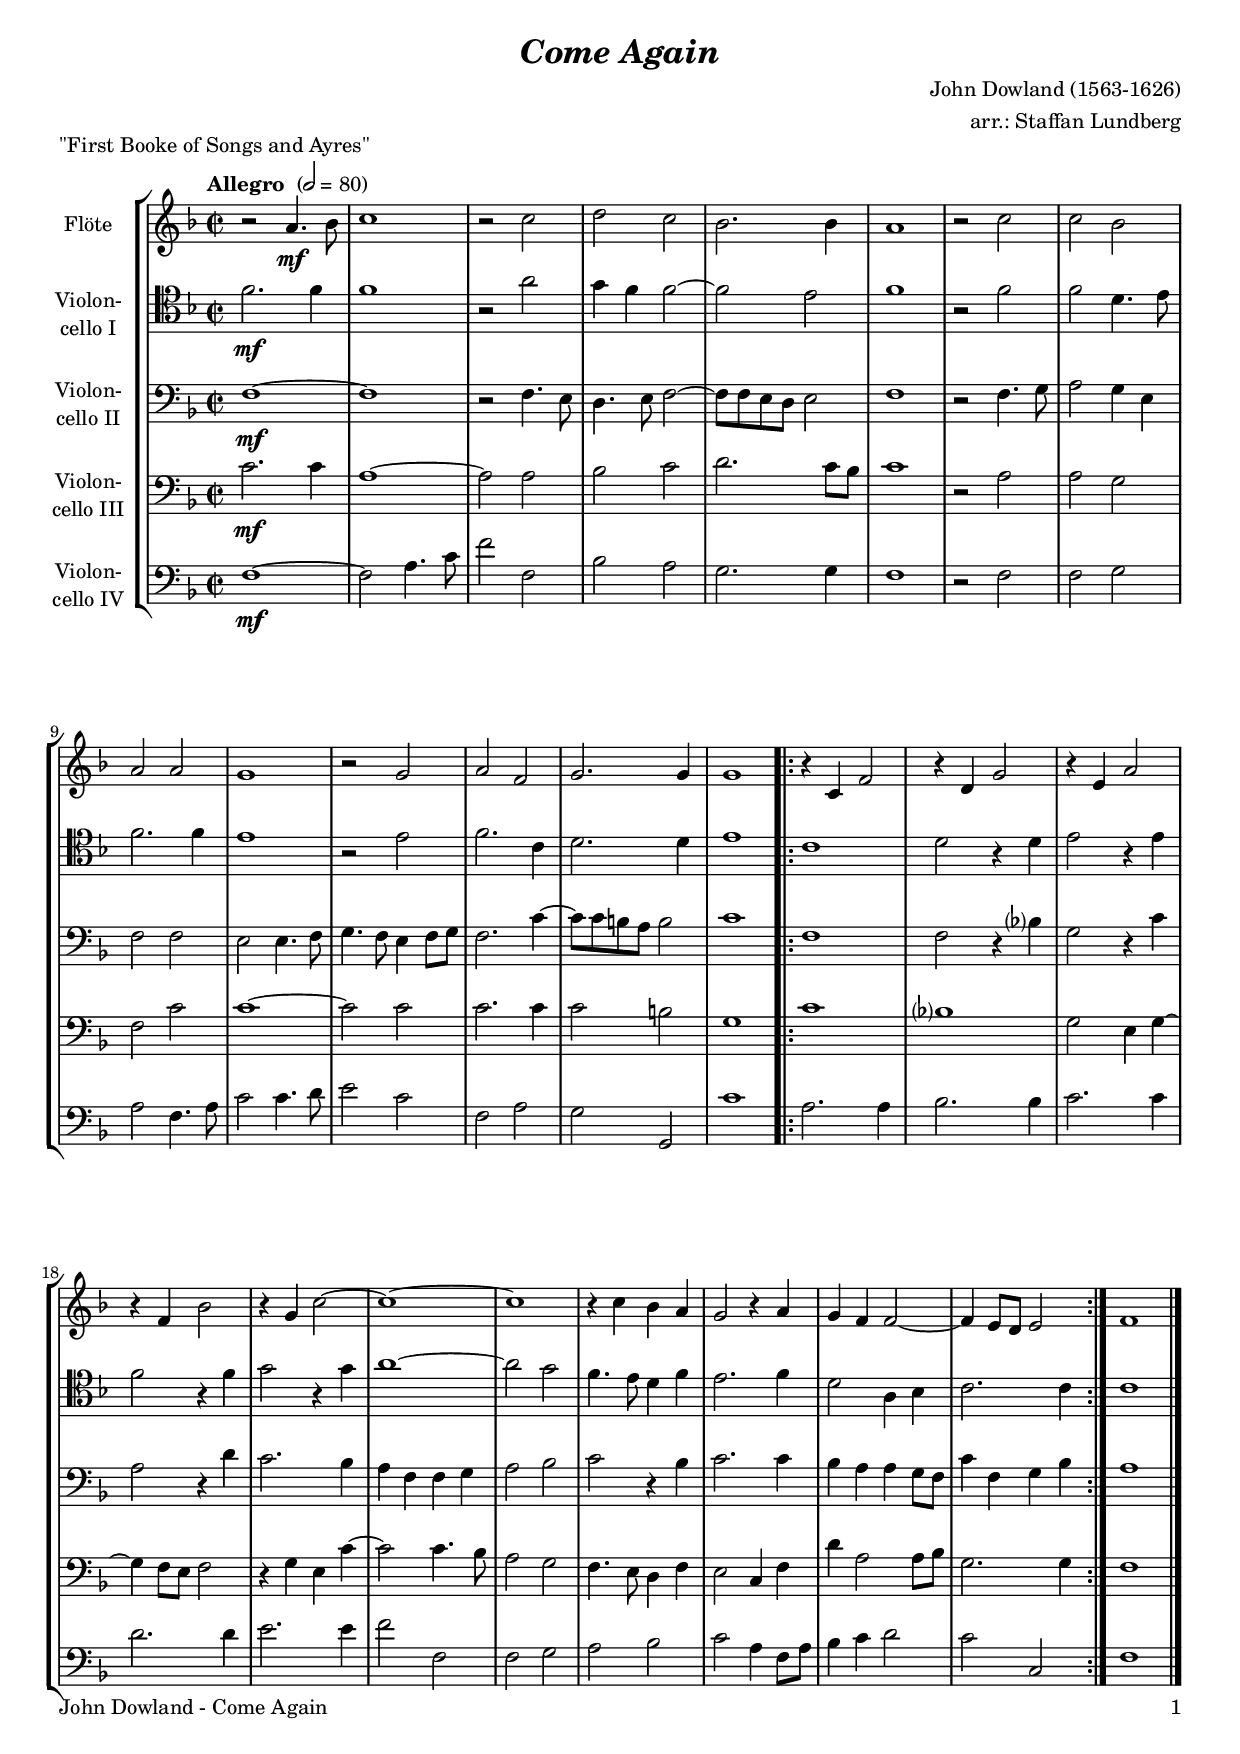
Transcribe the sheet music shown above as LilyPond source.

\version "2.18.2"
\include "deutsch.ly"
  
#(set-global-staff-size 18)

\header {
  title     = \markup \bold \italic "Come Again"
  composer  = "John Dowland (1563-1626)"
  arranger  = "arr.: Staffan Lundberg"
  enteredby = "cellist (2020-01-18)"
  piece     = "\"First Booke of Songs and Ayres\""
}

voiceconsts = {
  \key f \major
  \time 2/2
  \clef "bass"
%  \numericTimeSignature
  \compressFullBarRests
  % Set default beaming for all staves
% \set Timing.beamExceptions = #'()
% \set Timing.baseMoment     = #(ly:make-moment 1 4)
% \set Timing.beatStructure  = #'(1 1 1)
  \tempo "Allegro " 2=80
}

micl = "clarinet"
mifl = "flute"
miob = "oboe"
mifh = "french horn"
misx = "tenor sax"
mist = "string ensemble 1"
miba = "cello"

va = \relative c'' {
   \voiceconsts
   \clef "treble"

   r2 a4.\mf b8
   c1
   r2 c
   d c

   b2. b4
   a1
   r2 c
   c b
   a a

   g1
   r2 g
   a f
   g2. g4
   g1

   \repeat volta 2 {
     r4 c, f2
     r4 d g2
     r4 e a2
     r4 f b2

     r4 g c2~
     c1~
     c
     r4 c b a

     g2 r4 a
     g f f2~
     f4 e8 d
     e2 
   }
   f1 \bar "|."
}

vb = \relative c' {
   \voiceconsts
   \clef "tenor"
   
   f2.\mf f4
   f1
   r2 a
   g4 f f2~

   f e
   f1
   r2 f
   f d4. e8

   f2. f4
   e1
   r2 e
   f2. c4
   d2. d4

   e1
   \repeat volta 2 {
     c
     d2 r4 d
     e2 r4 e

     f2 r4 f
     g2 r4 g
     a1~
     a2 g

     f4. e8 d4 f
     e2. f4
     d2 a4 b
     c2. c4
   }
   c1 \bar "|."
}

vc = \relative c {
   \voiceconsts

   f1~\mf
   f
   r2 f4. e8
   d4. e8 f2~
   f8 f e d e2

   f1
   r2 f4. g8
   a2 g4 e
   f2 f

   e e4. f8
   g4. f8 e4 f8 g
   f2. c'4~
   c8 c h a h2

   c1
   \repeat volta 2 {
     f,
     f2 r4 b?
     g2 r4 c
     a2 r4 d

     c2. b4
     a f f g
     a2 b
     c r4 b

     c2. c4
     b a a g8 f
     c'4 f, g b
   }
   a1 \bar "|."
}

vd = \relative c' {
   \voiceconsts

   c2.\mf c4
   a1~
   a2 a
   b c

   d2. c8 b
   c1
   r2 a
   a g
   f c'

   c1~
   c2 c
   c2. c4
   c2 h

   g1
   \repeat volta 2 {
     c
     b?
     g2 e4 g~
     g f8 e
     f2

     r4 g e c'~
     c2 c4. b8
     a2 g
     f4. e8 d4 f

     e2 c4 f
     d' a2 a8 b
     g2. g4
   }
   f1 \bar "|."
}

ve = \relative c {
   \voiceconsts

   f1~\mf
   f2 a4. c8
   f2 f,
   b a

   g2. g4
   f1
   r2 f
   f g
   a f4. a8

   c2 c4. d8
   e2 c
   f, a
   g g,

   c'1
   \repeat volta 2 {
     a2. a4
     b2. b4
     c2. c4
     d2. d4

     e2. e4
     f2 f,
     f g
     a b

     c a4 f8 a
     b4 c d2
     c c,
   }
   f1 \bar "|."
}


music = \new StaffGroup <<
      \new Staff {
        \set Staff.midiInstrument = \mifl
        \set Staff.instrumentName = \markup \center-column { "Flöte" }
        \transpose f f { \va }
      }

      \new Staff {
        \set Staff.midiInstrument = \miba
        \set Staff.instrumentName = \markup \center-column { "Violon-" "cello I" }
        \transpose f f { \vb }
      }
      \new Staff {
        \set Staff.midiInstrument = \miba
        \set Staff.instrumentName = \markup \center-column { "Violon-" "cello II" }
        \transpose f f { \vc }
      }

      \new Staff {
        \set Staff.midiInstrument = \miba
        \set Staff.instrumentName = \markup \center-column { "Violon-" "cello III" }
        \transpose f f { \vd }
      }

      \new Staff {
        \set Staff.midiInstrument = \miba
        \set Staff.instrumentName = \markup \center-column { "Violon-" "cello IV" }
        \transpose f f { \ve }
      }
>>

\book {
\paper {
  print-page-number = ##t
  print-first-page-number = ##t
  ragged-last-bottom = ##f
  oddHeaderMarkup = \markup \null
  evenHeaderMarkup = \markup \null
  oddFooterMarkup = \markup {
    \fill-line {
      \on-the-fly #print-page-number-check-first
      "John Dowland - Come Again" \fromproperty #'page:page-number-string
      }
    }
    evenFooterMarkup = \oddFooterMarkup
  }  \score {
    \music
    \layout {}
  }

  \score {
    \unfoldRepeats \music

    \midi {
      \context {
        \Score
      }
    }
  }
}